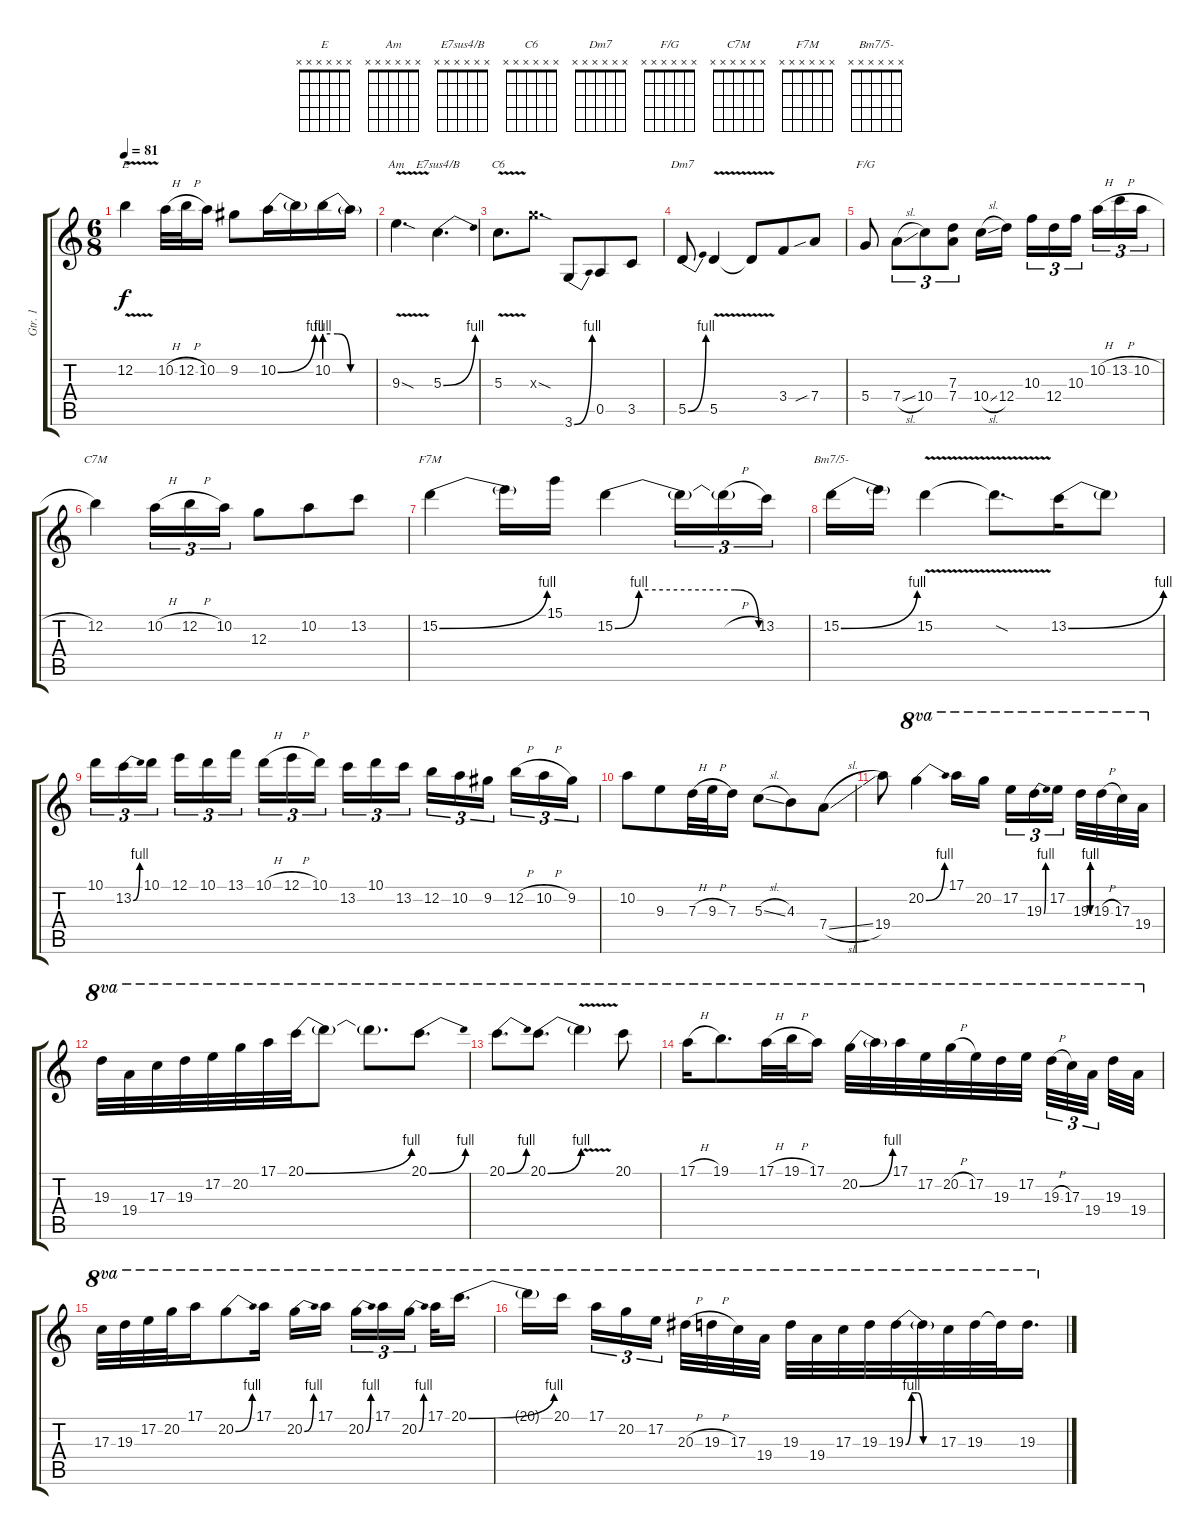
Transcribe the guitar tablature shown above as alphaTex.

\track ("Gtr. 1" "Gtr. 1") {instrument distortionguitar}
\staff {score tabs}
\tuning (E4 B3 G3 D3 A2 E2) {hide}
\chord ("E" x x x x x x)
\chord ("Am" x x x x x x)
\chord ("E7sus4/B" x x x x x x)
\chord ("C6" x x x x x x)
\chord ("Dm7" x x x x x x)
\chord ("F/G" x x x x x x)
\chord ("C7M" x x x x x x)
\chord ("F7M" x x x x x x)
\chord ("Bm7/5-" x x x x x x)
\ts (6 8)
\tempo 81
\clef g2
\ks c
12.2{v}.4{ch "E" dy f} 10.2{h}.32 12.2{h}.32 10.2.16 9.2.8 10.2{be (bend 0 0 60 4)}.16 10.2{t}.16 10.2{be (custom 0 4 15 4 30 0 60 0)}.16 10.2{t}.16 |
9.3{v sod}.4{d ch "Am"} 5.3{be (bend 0 0 60 4)}.4{d ch "E7sus4/B"} |
5.3{v}.8{d ch "C6"} 12.3{sod x}.8{d} 3.6{be (bend 0 0 60 4)}.8 0.5.8 3.5.8 |
5.5{be (bend 0 0 60 4)}.8{ch "Dm7"} 5.5{v}.4 5.5{t}.8 3.4.8 7.4{sib}.8 |
5.4.8{ch "F/G"} 7.4{sl}.8{tu (3 2)} 10.4.8{tu (3 2)} (7.3 7.4).8{tu (3 2)} 10.4{sl}.16 12.4.16{beam splitsecondary} 10.3.16{tu (3 2)} 12.4.16{tu (3 2)} 10.3.16{tu (3 2) beam splitsecondary} 10.2{h}.16{tu (3 2)} 13.2{h}.16{tu (3 2)} 10.2{h}.16{tu (3 2)} |
12.2.4{ch "C7M"} 10.2{h}.16{tu (3 2)} 12.2{h}.16{tu (3 2)} 10.2.16{tu (3 2)} 12.3.8 10.2.8 13.2.8 |
15.2{be (bend 0 0 60 4)}.4{ch "F7M"} 15.2{t}.16 15.1.16 15.2{be (custom 0 0 10 4 20 4 50 4 60 0)}.4 15.2{t}.16{tu (3 2)} 15.2{h t}.16{tu (3 2)} 13.2.16{tu (3 2)} |
15.2{be (bend 0 0 60 4)}.16{ch "Bm7/5-"} 15.2{t}.16 15.2{v}.4 15.2{sod t}.8{d} 13.2{be (bend 0 0 60 4)}.16 13.2{t}.8 |
10.1.16{tu (3 2)} 13.2{be (bend 0 0 60 4)}.16{tu (3 2)} 10.1.16{tu (3 2) beam splitsecondary} 12.1.16{tu (3 2)} 10.1.16{tu (3 2)} 13.1.16{tu (3 2) beam splitsecondary} 10.1{h}.16{tu (3 2)} 12.1{h}.16{tu (3 2)} 10.1.16{tu (3 2)} 13.2.16{tu (3 2)} 10.1.16{tu (3 2)} 13.2.16{tu (3 2) beam splitsecondary} 12.2.16{tu (3 2)} 10.2.16{tu (3 2)} 9.2.16{tu (3 2) beam splitsecondary} 12.2{h}.16{tu (3 2)} 10.2{h}.16{tu (3 2)} 9.2.16{tu (3 2)} |
10.2.8 9.3.8 7.3{h}.32 9.3{h}.32 7.3.16 5.3{sl}.8 4.3.8 7.4{sl}.8 |
19.4.8 20.2{be (bend 0 0 60 4)}.4{ot 8va} 17.1.16{ot 8va} 20.2.16{ot 8va beam splitsecondary} 17.2.16{tu (3 2) ot 8va} 19.3{be (bend 0 0 60 4)}.16{tu (3 2) ot 8va} 17.2.16{tu (3 2) ot 8va beam splitsecondary} 19.3{be (custom 0 0 10 4 20 4 30 0 60 0)}.32{ot 8va} 19.3{h}.32{ot 8va} 17.3.32{ot 8va} 19.4.32{ot 8va} |
19.3.32{ot 8va} 19.4.32{ot 8va} 17.3.32{ot 8va} 19.3.32{ot 8va} 17.2.32{ot 8va} 20.2.32{ot 8va} 17.1.32{ot 8va} 20.1{be (bend 0 0 60 4)}.32{ot 8va} 20.1{t}.8{ot 8va} 20.1{t}.8{d ot 8va} 20.1{be (bend 0 0 60 4)}.8{d ot 8va} |
20.1{be (bend 0 0 60 4)}.8{d ot 8va} 20.1{be (bend 0 0 60 4)}.8{d ot 8va} 20.1{v t}.4{ot 8va} 20.1.8{ot 8va} |
17.1{h}.16{ot 8va} 19.1.8{d ot 8va} 17.1{h}.32{ot 8va} 19.1{h}.32{ot 8va} 17.1.16{ot 8va} 20.2{be (bend 0 0 60 4)}.32{ot 8va} 20.2{t}.32{ot 8va} 17.1.32{ot 8va} 17.2.32{ot 8va} 20.2{h}.32{ot 8va} 17.2.32{ot 8va} 19.3.32{ot 8va} 17.2.32{ot 8va beam splitsecondary} 19.3{h}.32{tu (3 2) ot 8va} 17.3.32{tu (3 2) ot 8va} 19.4.32{tu (3 2) ot 8va beam splitsecondary} 19.3.32{ot 8va} 19.4.32{ot 8va} |
17.3.32{ot 8va} 19.3.32{ot 8va} 17.2.32{ot 8va} 20.2.32{ot 8va} 17.1.16{ot 8va} 20.2{be (bend 0 0 60 4)}.8{ot 8va} 17.1.16{ot 8va} 20.2{be (bend 0 0 60 4)}.16{ot 8va} 17.1.16{ot 8va beam splitsecondary} 20.2{be (bend 0 0 60 4)}.16{tu (3 2) ot 8va} 17.1.16{tu (3 2) ot 8va} 20.2{be (bend 0 0 60 4)}.16{tu (3 2) ot 8va beam splitsecondary} 17.1.32{ot 8va} 20.1{be (bend 0 0 60 4)}.16{d ot 8va} |
20.1{t}.16{ot 8va} 20.1.16{ot 8va beam splitsecondary} 17.1.16{tu (3 2) ot 8va} 20.2.16{tu (3 2) ot 8va} 17.2.16{tu (3 2) ot 8va beam splitsecondary} 20.3{h}.32{ot 8va} 19.3{h}.32{ot 8va} 17.3.32{ot 8va} 19.4.32{ot 8va} 19.3.32{ot 8va} 19.4.32{ot 8va} 17.3.32{ot 8va} 19.3.32{ot 8va} 19.3{be (custom 0 0 10 4 20 4 30 0 60 0)}.32{ot 8va} 19.3{t}.32{ot 8va} 17.3.32{ot 8va} 19.3.32{ot 8va} 19.3{t}.32{ot 8va} 19.3.16{d ot 8va}
